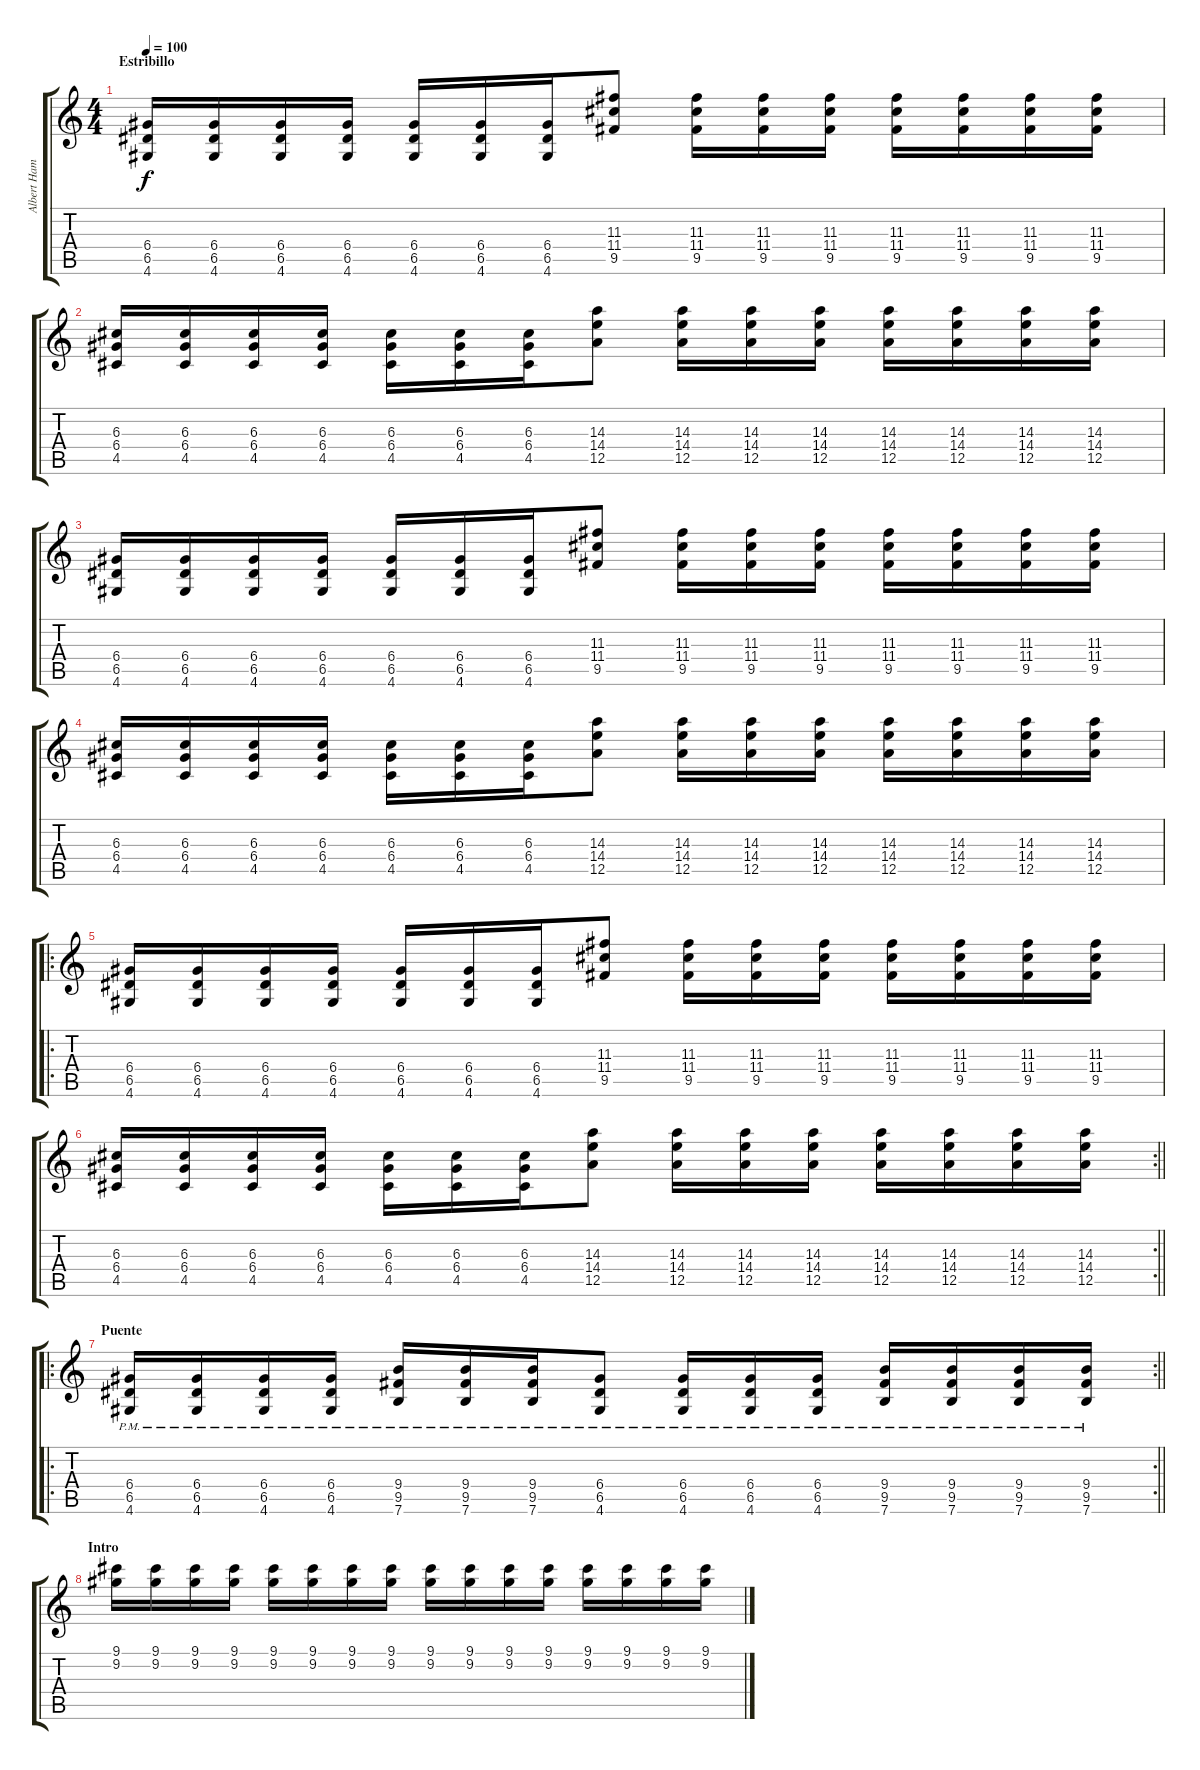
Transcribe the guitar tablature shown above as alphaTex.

\track ("Albert Hammond Jr." "Albert Ham") {instrument distortionguitar}
\staff {score tabs}
\tuning (E4 B3 G3 D3 A2 E2) {hide}
\ts (4 4)
\section ("" "Estribillo")
\tempo 100
\clef g2
\ks c
(6.4 6.5 4.6).16{dy f} (6.4 6.5 4.6).16 (6.4 6.5 4.6).16 (6.4 6.5 4.6).16 (6.4 6.5 4.6).16 (6.4 6.5 4.6).16 (6.4 6.5 4.6).16 (11.3 11.4 9.5).8 (11.3 11.4 9.5).16 (11.3 11.4 9.5).16 (11.3 11.4 9.5).16 (11.3 11.4 9.5).16 (11.3 11.4 9.5).16 (11.3 11.4 9.5).16 (11.3 11.4 9.5).16 |
(6.3 6.4 4.5).16 (6.3 6.4 4.5).16 (6.3 6.4 4.5).16 (6.3 6.4 4.5).16 (6.3 6.4 4.5).16 (6.3 6.4 4.5).16 (6.3 6.4 4.5).16 (14.3 14.4 12.5).8 (14.3 14.4 12.5).16 (14.3 14.4 12.5).16 (14.3 14.4 12.5).16 (14.3 14.4 12.5).16 (14.3 14.4 12.5).16 (14.3 14.4 12.5).16 (14.3 14.4 12.5).16 |
(6.4 6.5 4.6).16 (6.4 6.5 4.6).16 (6.4 6.5 4.6).16 (6.4 6.5 4.6).16 (6.4 6.5 4.6).16 (6.4 6.5 4.6).16 (6.4 6.5 4.6).16 (11.3 11.4 9.5).8 (11.3 11.4 9.5).16 (11.3 11.4 9.5).16 (11.3 11.4 9.5).16 (11.3 11.4 9.5).16 (11.3 11.4 9.5).16 (11.3 11.4 9.5).16 (11.3 11.4 9.5).16 |
(6.3 6.4 4.5).16 (6.3 6.4 4.5).16 (6.3 6.4 4.5).16 (6.3 6.4 4.5).16 (6.3 6.4 4.5).16 (6.3 6.4 4.5).16 (6.3 6.4 4.5).16 (14.3 14.4 12.5).8 (14.3 14.4 12.5).16 (14.3 14.4 12.5).16 (14.3 14.4 12.5).16 (14.3 14.4 12.5).16 (14.3 14.4 12.5).16 (14.3 14.4 12.5).16 (14.3 14.4 12.5).16 |
\ro
(6.4 6.5 4.6).16 (6.4 6.5 4.6).16 (6.4 6.5 4.6).16 (6.4 6.5 4.6).16 (6.4 6.5 4.6).16 (6.4 6.5 4.6).16 (6.4 6.5 4.6).16 (11.3 11.4 9.5).8 (11.3 11.4 9.5).16 (11.3 11.4 9.5).16 (11.3 11.4 9.5).16 (11.3 11.4 9.5).16 (11.3 11.4 9.5).16 (11.3 11.4 9.5).16 (11.3 11.4 9.5).16 |
\rc 2
\barLineRight lightlight
(6.3 6.4 4.5).16 (6.3 6.4 4.5).16 (6.3 6.4 4.5).16 (6.3 6.4 4.5).16 (6.3 6.4 4.5).16 (6.3 6.4 4.5).16 (6.3 6.4 4.5).16 (14.3 14.4 12.5).8 (14.3 14.4 12.5).16 (14.3 14.4 12.5).16 (14.3 14.4 12.5).16 (14.3 14.4 12.5).16 (14.3 14.4 12.5).16 (14.3 14.4 12.5).16 (14.3 14.4 12.5).16 |
\ro
\rc 2
\section ("" "Puente")
\barLineRight lightlight
(6.4{pm} 6.5{pm} 4.6{pm}).16 (6.4{pm} 6.5{pm} 4.6{pm}).16 (6.4{pm} 6.5{pm} 4.6{pm}).16 (6.4{pm} 6.5{pm} 4.6{pm}).16 (9.4{pm} 9.5{pm} 7.6{pm}).16 (9.4{pm} 9.5{pm} 7.6{pm}).16 (9.4{pm} 9.5{pm} 7.6{pm}).16 (6.4{pm} 6.5{pm} 4.6{pm}).8 (6.4{pm} 6.5{pm} 4.6{pm}).16 (6.4{pm} 6.5{pm} 4.6{pm}).16 (6.4{pm} 6.5{pm} 4.6{pm}).16 (9.4{pm} 9.5{pm} 7.6{pm}).16 (9.4{pm} 9.5{pm} 7.6{pm}).16 (9.4{pm} 9.5{pm} 7.6{pm}).16 (9.4{pm} 9.5{pm} 7.6{pm}).16 |
\section ("" "Intro")
(9.1 9.2).16 (9.1 9.2).16 (9.1 9.2).16 (9.1 9.2).16 (9.1 9.2).16 (9.1 9.2).16 (9.1 9.2).16 (9.1 9.2).16 (9.1 9.2).16 (9.1 9.2).16 (9.1 9.2).16 (9.1 9.2).16 (9.1 9.2).16 (9.1 9.2).16 (9.1 9.2).16 (9.1 9.2).16
